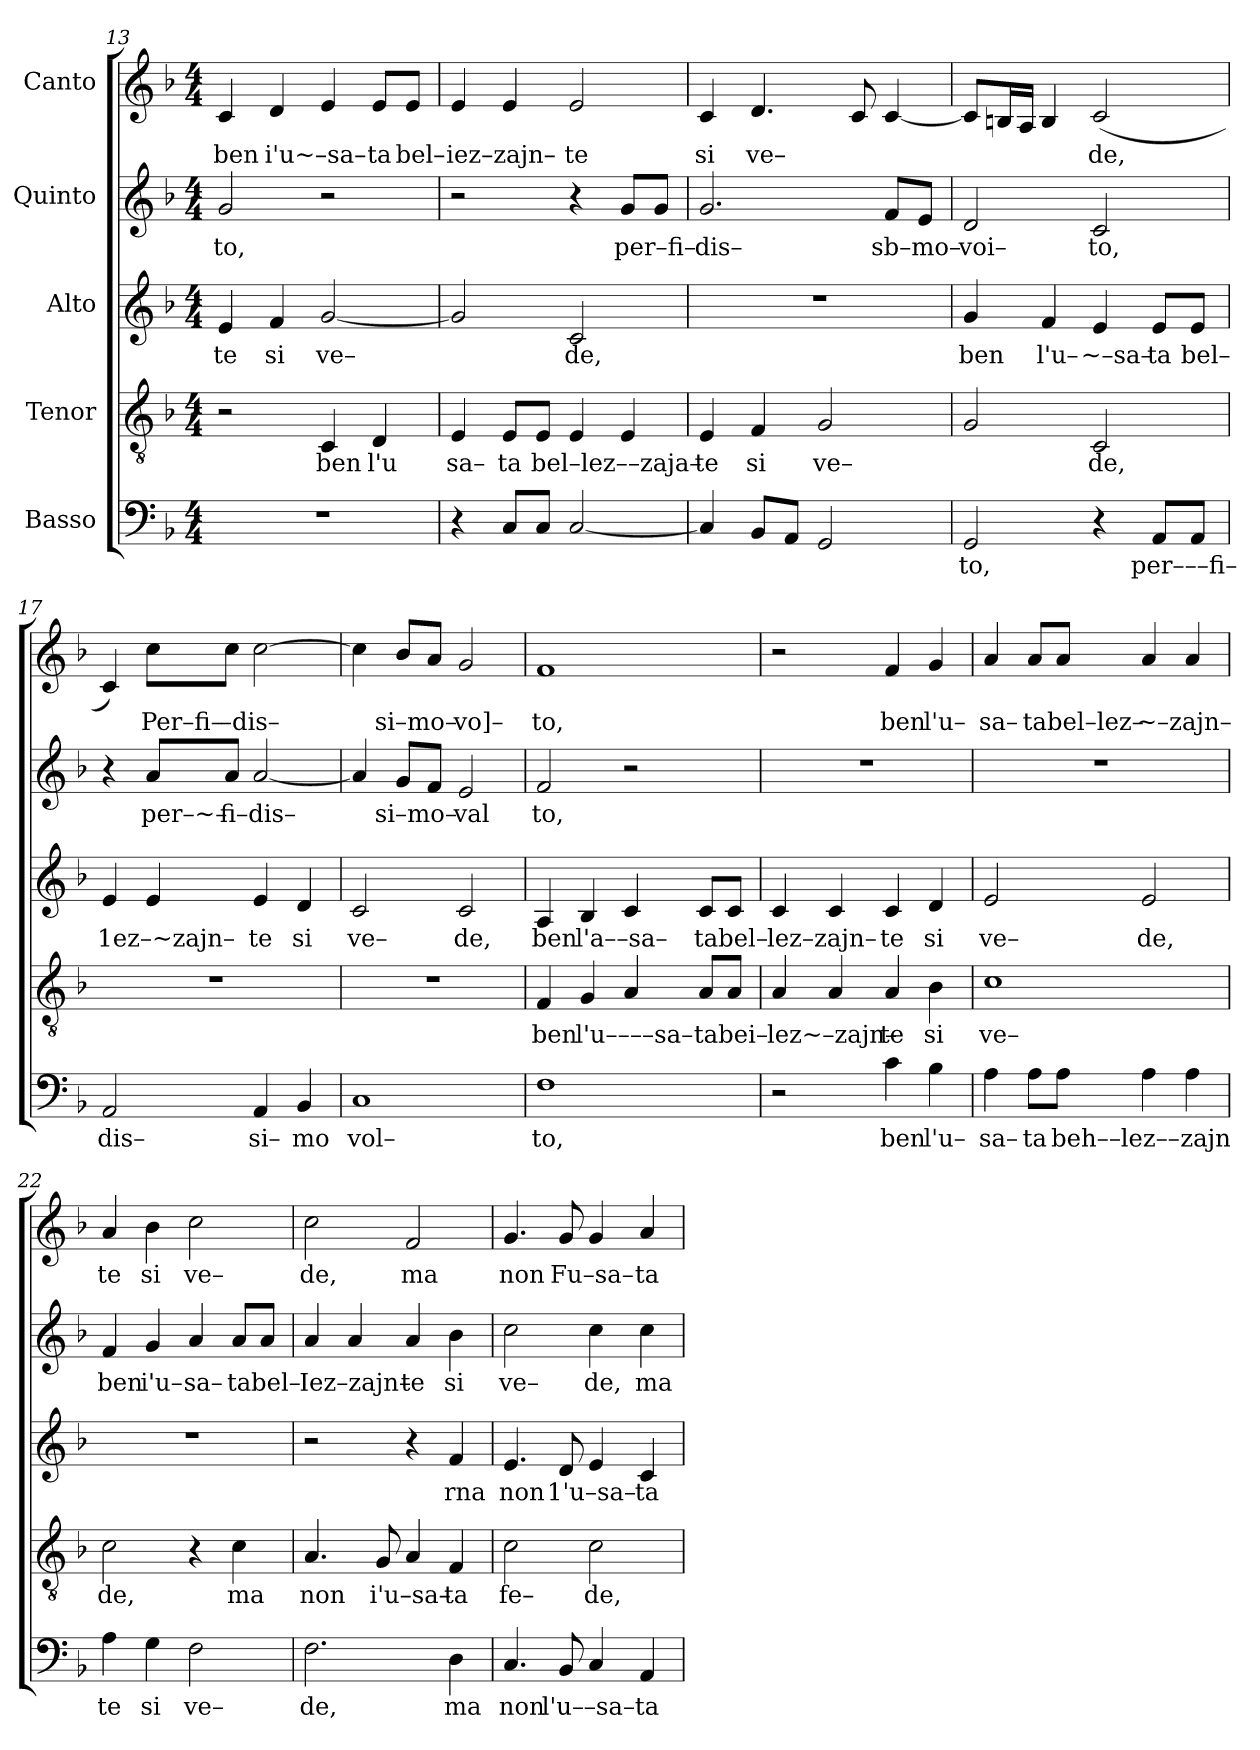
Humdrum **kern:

**kern	**text	**kern	**text	**kern	**text	**kern	**text	**kern	**text
*part5	*part5	*part4	*part4	*part3	*part3	*part2	*part2	*part1	*part1
*staff5	*staff5	*staff4	*staff4	*staff3	*staff3	*staff2	*staff2	*staff1	*staff1
*I"Basso	*	*I"Tenor	*	*I"Alto	*	*I"Quinto	*	*I"Canto	*
*clefF4	*	*clefGv2	*	*clefG2	*	*clefG2	*	*clefG2	*
*k[b-]	*	*k[b-]	*	*k[b-]	*	*k[b-]	*	*k[b-]	*
*F:	*	*F:	*	*F:	*	*F:	*	*F:	*
*M4/4	*	*M4/4	*	*M4/4	*	*M4/4	*	*M4/4	*
=13	=13	=13	=13	=13	=13	=13	=13	=13	=13
!	!	!	!	!	!LO:LY:b	!	!LO:LY:b	!	!LO:LY:b
1r	.	2r	.	4e/	te	2g/	to,	4c/	ben
!	!	!	!	!	!LO:LY:b	!	!	!	!LO:LY:b
.	.	.	.	4f/	si	.	.	4d/	i'u~–sa–
!	!	!	!LO:LY:b	!	!LO:LY:b	!	!	!	!
.	.	4C/	ben	[2g/	ve–	2r	.	4e/	.
!	!	!	!LO:LY:b	!	!	!	!	!	!LO:LY:b
.	.	4D/	l'u	.	.	.	.	8e/L	ta
!	!	!	!	!	!	!	!	!	!LO:LY:b
.	.	.	.	.	.	.	.	8e/J	bel–
=14	=14	=14	=14	=14	=14	=14	=14	=14	=14
!	!	!	!LO:LY:b	!	!	!	!	!	!LO:LY:b
4r	.	4E/	sa–	2g/]	.	2r	.	4e/	iez–zajn–
!	!	!	!LO:LY:b	!	!	!	!	!	!
8C/L	.	8E/L	ta	.	.	.	.	4e/	.
!	!	!	!LO:LY:b	!	!	!	!	!	!
8C/J	.	8E/J	bel–lez––zaja–	.	.	.	.	.	.
!	!	!	!	!	!LO:LY:b	!	!	!	!LO:LY:b
[2C/	.	4E/	.	2c/	de,	4r	.	2e/	te
!	!	!	!	!	!	!	!LO:LY:b	!	!
.	.	4E/	.	.	.	8g/L	per–fi–	.	.
.	.	.	.	.	.	8g/J	.	.	.
=15	=15	=15	=15	=15	=15	=15	=15	=15	=15
!	!	!	!LO:LY:b	!	!	!	!LO:LY:b	!	!LO:LY:b
4C/]	.	4E/	te	1r	.	2.g/	dis–	4c/	si
!	!	!	!LO:LY:b	!	!	!	!	!	!LO:LY:b
8BB-/L	.	4F/	si	.	.	.	.	4.d/	ve–
8AA/J	.	.	.	.	.	.	.	.	.
!	!	!	!LO:LY:b	!	!	!	!	!	!
2GG/	.	2G/	ve–	.	.	.	.	.	.
.	.	.	.	.	.	.	.	8c/	.
!	!	!	!	!	!	!	!LO:LY:b	!	!
.	.	.	.	.	.	8f/L	sb–mo–	[4c/	.
.	.	.	.	.	.	8e/J	.	.	.
=16	=16	=16	=16	=16	=16	=16	=16	=16	=16
!	!LO:LY:b	!	!	!	!LO:LY:b	!	!LO:LY:b	!	!
2GG/	to,	2G/	.	4g/	ben	2d/	voi–	8c/L]	.
.	.	.	.	.	.	.	.	16Bn/L	.
.	.	.	.	.	.	.	.	16A/JJ	.
!	!	!	!	!	!LO:LY:b	!	!	!	!
.	.	.	.	4f/	l'u–	.	.	4B/	.
!	!	!	!LO:LY:b	!	!LO:LY:b	!	!LO:LY:b	!	!LO:LY:b
4r	.	2C/	de,	4e/	~–sa–	2c/	to,	(<2c/	de,
!	!LO:LY:b	!	!	!	!LO:LY:b	!	!	!	!
8AA/L	per–––fi–	.	.	8e/L	ta	.	.	.	.
!	!	!	!	!	!LO:LY:b	!	!	!	!
8AA/J	.	.	.	8e/J	bel–	.	.	.	.
=17	=17	=17	=17	=17	=17	=17	=17	=17	=17
!	!LO:LY:b	!	!	!	!LO:LY:b	!	!	!	!
2AA/	dis–	1r	.	4e/	1ez–~zajn–	4r	.	4c/)	.
!	!	!	!	!	!	!	!LO:LY:b	!	!LO:LY:b
.	.	.	.	4e/	.	8a/L	per–~–	8cc\L	Per–fi–
!	!	!	!	!	!	!	!LO:LY:b	!	!LO:LY:b
.	.	.	.	.	.	8a/J	fi–dis–	8cc\J	–dis–
!	!LO:LY:b	!	!	!	!LO:LY:b	!	!	!	!
4AA/	si–	.	.	4e/	te	[2a/	.	[2cc\	.
!	!LO:LY:b	!	!	!	!LO:LY:b	!	!	!	!
4BB-/	mo	.	.	4d/	si	.	.	.	.
=18	=18	=18	=18	=18	=18	=18	=18	=18	=18
!	!LO:LY:b	!	!	!	!LO:LY:b	!	!	!	!
1C	vol–	1r	.	2c/	ve–	4a/]	.	4cc\]	.
!	!	!	!	!	!	!	!LO:LY:b	!	!LO:LY:b
.	.	.	.	.	.	8g/L	si–mo–	8b-/L	si–mo–
.	.	.	.	.	.	8f/J	.	8a/J	.
!	!	!	!	!	!LO:LY:b	!	!LO:LY:b	!	!LO:LY:b
.	.	.	.	2c/	de,	2e/	val	2g/	vo]–
=19	=19	=19	=19	=19	=19	=19	=19	=19	=19
!	!LO:LY:b	!	!LO:LY:b	!	!LO:LY:b	!	!LO:LY:b	!	!LO:LY:b
1F	to,	4F/	ben	4A/	ben	2f/	to,	1f	to,
!	!	!	!LO:LY:b	!	!LO:LY:b	!	!	!	!
.	.	4G/	l'u–	4B-/	l'a–	.	.	.	.
!	!	!	!LO:LY:b	!	!LO:LY:b	!	!	!	!
.	.	4A/	–––sa–	4c/	–sa–	2r	.	.	.
!	!	!	!LO:LY:b	!	!LO:LY:b	!	!	!	!
.	.	8A/L	ta	8c/L	ta	.	.	.	.
!	!	!	!LO:LY:b	!	!LO:LY:b	!	!	!	!
.	.	8A/J	bei–	8c/J	bel–	.	.	.	.
=20	=20	=20	=20	=20	=20	=20	=20	=20	=20
!	!	!	!LO:LY:b	!	!LO:LY:b	!	!	!	!
2r	.	4A/	lez~–zajn–	4c/	lez–zajn–	1r	.	2r	.
.	.	4A/	.	4c/	.	.	.	.	.
!	!LO:LY:b	!	!LO:LY:b	!	!LO:LY:b	!	!	!	!LO:LY:b
4c\	ben	4A/	te	4c/	te	.	.	4f/	ben
!	!LO:LY:b	!	!LO:LY:b	!	!LO:LY:b	!	!	!	!LO:LY:b
4B-\	l'u–	4B-\	si	4d/	si	.	.	4g/	l'u–
=21	=21	=21	=21	=21	=21	=21	=21	=21	=21
!	!LO:LY:b	!	!LO:LY:b	!	!LO:LY:b	!	!	!	!LO:LY:b
4A\	sa–	1c	ve–	2e/	ve–	1r	.	4a/	sa–
!	!LO:LY:b	!	!	!	!	!	!	!	!LO:LY:b
8A\L	ta	.	.	.	.	.	.	8a/L	ta
!	!LO:LY:b	!	!	!	!	!	!	!	!LO:LY:b
8A\J	beh––	.	.	.	.	.	.	8a/J	bel–lez–
!	!LO:LY:b	!	!	!	!LO:LY:b	!	!	!	!LO:LY:b
4A\	lez––	.	.	2e/	de,	.	.	4a/	~–zajn–
!	!LO:LY:b	!	!	!	!	!	!	!	!
4A\	zajn	.	.	.	.	.	.	4a/	.
=22	=22	=22	=22	=22	=22	=22	=22	=22	=22
!	!LO:LY:b	!	!LO:LY:b	!	!	!	!LO:LY:b	!	!LO:LY:b
4A\	te	2c\	de,	1r	.	4f/	ben	4a/	te
!	!LO:LY:b	!	!	!	!	!	!LO:LY:b	!	!LO:LY:b
4G\	si	.	.	.	.	4g/	i'u–	4b-\	si
!	!LO:LY:b	!	!	!	!	!	!LO:LY:b	!	!LO:LY:b
2F\	ve–	4r	.	.	.	4a/	sa–	2cc\	ve–
!	!	!	!LO:LY:b	!	!	!	!LO:LY:b	!	!
.	.	4c\	ma	.	.	8a/L	ta	.	.
!	!	!	!	!	!	!	!LO:LY:b	!	!
.	.	.	.	.	.	8a/J	bel–	.	.
=23	=23	=23	=23	=23	=23	=23	=23	=23	=23
!	!LO:LY:b	!	!LO:LY:b	!	!	!	!LO:LY:b	!	!LO:LY:b
2.F\	de,	4.A/	non	2r	.	4a/	Iez–zajn–	2cc\	de,
.	.	.	.	.	.	4a/	.	.	.
!	!	!	!LO:LY:b	!	!	!	!	!	!
.	.	8G/	i'u–sa–	.	.	.	.	.	.
!	!	!	!	!	!	!	!LO:LY:b	!	!LO:LY:b
.	.	4A/	.	4r	.	4a/	te	2f/	ma
!	!LO:LY:b	!	!LO:LY:b	!	!LO:LY:b	!	!LO:LY:b	!	!
4D\	ma	4F/	ta	4f/	rna	4b-\	si	.	.
=24	=24	=24	=24	=24	=24	=24	=24	=24	=24
!	!LO:LY:b	!	!LO:LY:b	!	!LO:LY:b	!	!LO:LY:b	!	!LO:LY:b
4.C/	non	2c\	fe–	4.e/	non	2cc\	ve–	4.g/	non
!	!LO:LY:b	!	!	!	!LO:LY:b	!	!	!	!LO:LY:b
8BB-/	l'u–	.	.	8d/	1'u–sa–	.	.	8g/	Fu–sa–
!	!LO:LY:b	!	!LO:LY:b	!	!	!	!LO:LY:b	!	!
4C/	–sa–	2c\	de,	4e/	.	4cc\	de,	4g/	.
!	!LO:LY:b	!	!	!	!LO:LY:b	!	!LO:LY:b	!	!LO:LY:b
4AA/	ta	.	.	4c/	ta	4cc\	ma	4a/	ta
=	=	=	=	=	=	=	=	=	=
*-	*-	*-	*-	*-	*-	*-	*-	*-	*-
